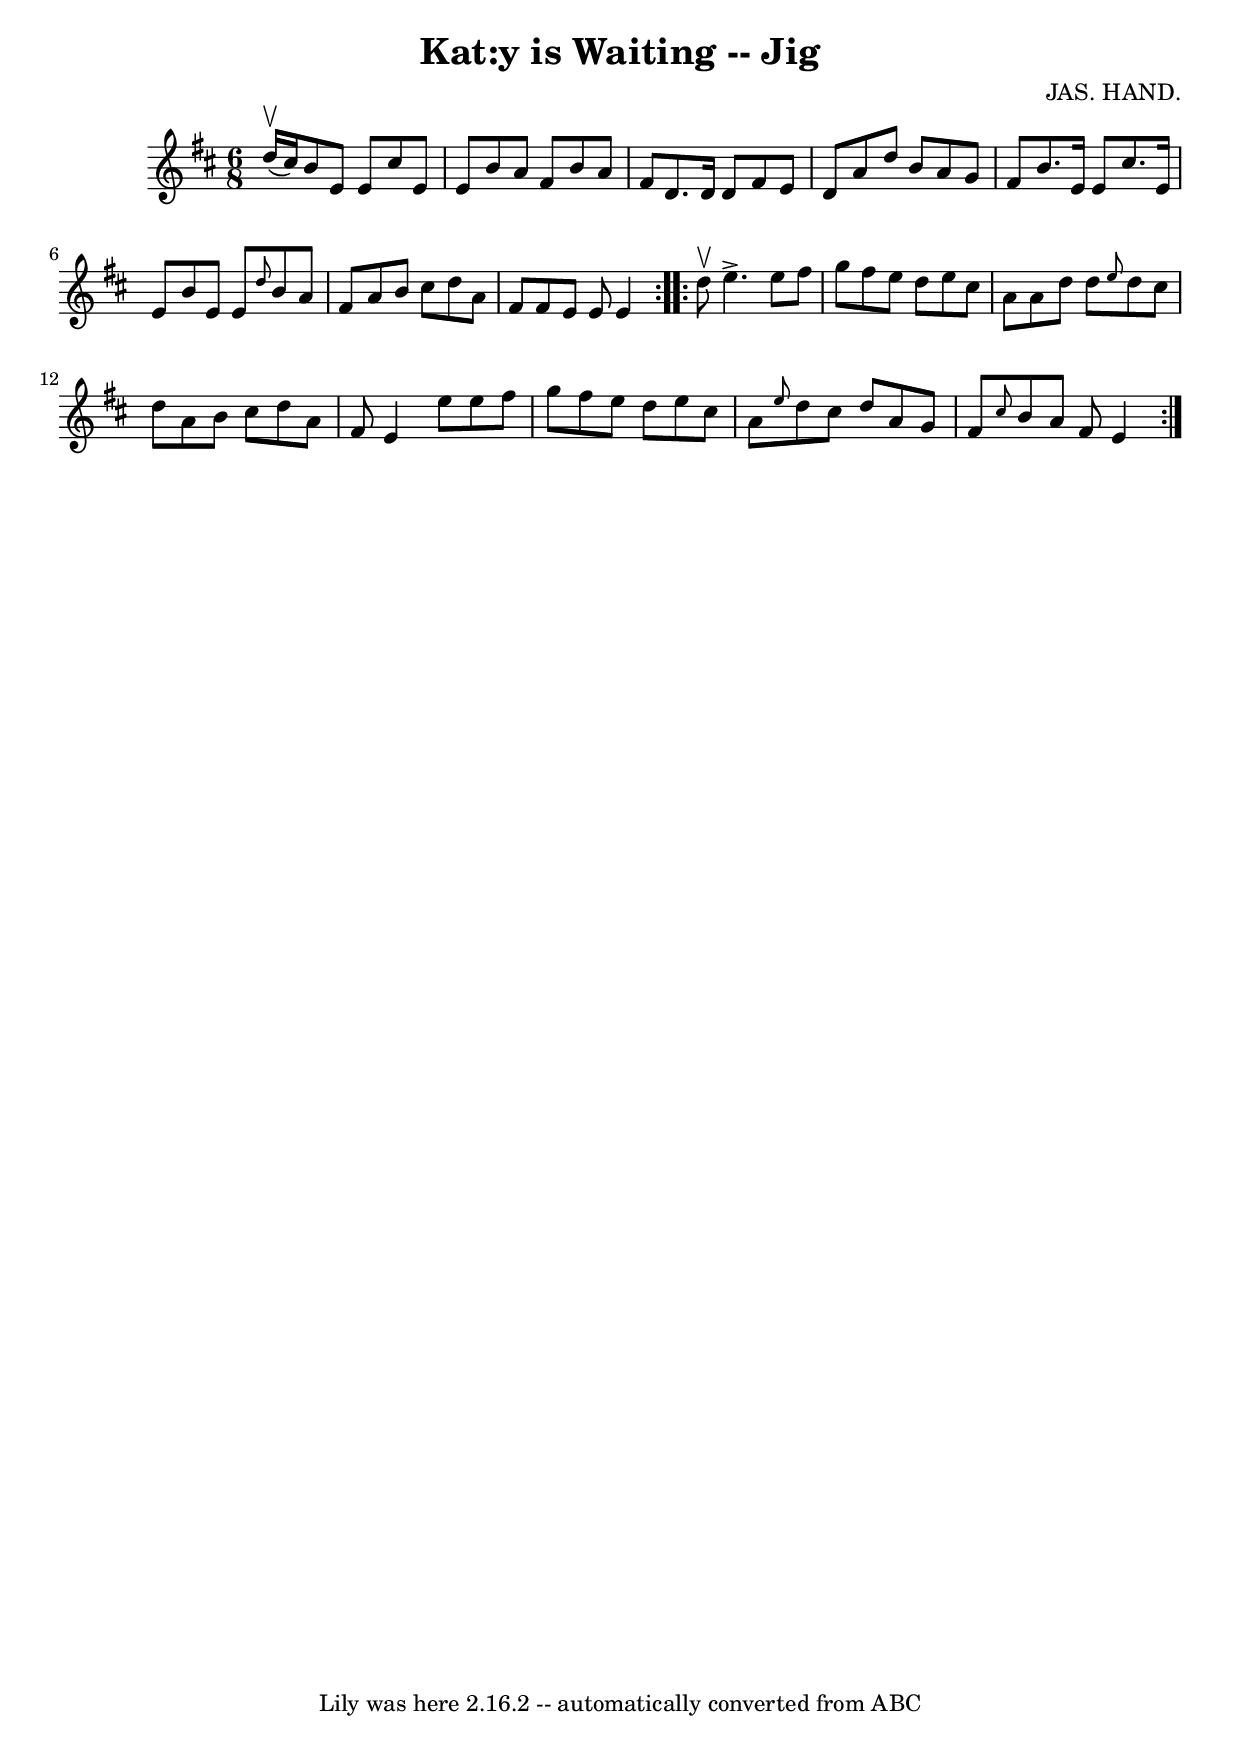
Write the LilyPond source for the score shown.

\version "2.7.40"
\include "Mammoth.ily"
\header {
	book = "Ryan's Mammoth Collection"
	composer = "JAS. HAND."
	crossRefNumber = "1"
	footnotes = "\\\\83 421"
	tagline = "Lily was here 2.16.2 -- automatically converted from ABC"
	title = "Kat:y is Waiting -- Jig"
}
voicedefault =  {
\set Score.defaultBarType = "empty"

\repeat volta 2 {
\time 6/8 \key e \dorian d''16^\upbow(cis''16) |
 b'8 e'8 
 e'8 cis''8 e'8 e'8    |
 b'8 a'8 fis'8 b'8 a'8  
 fis'8    |
 d'8. d'16 d'8 fis'8 e'8 d'8    |
   
a'8 d''8 b'8 a'8 g'8 fis'8    |
 b'8. e'16 e'8   
 cis''8. e'16 e'8    |
 b'8 e'8 e'8  \grace { d''8  }   
b'8 a'8 fis'8    |
 a'8 b'8 cis''8 d''8 a'8 fis'8  
  |
 fis'8 e'8 e'8 e'4    }     \repeat volta 2 { d''8 
^\upbow |
 e''4.^\accent e''8 fis''8 g''8    |
   
fis''8 e''8 d''8 e''8 cis''8 a'8    |
 a'8 d''8    
d''8  \grace { e''8  } d''8 cis''8 d''8    |
 a'8 b'8    
cis''8 d''8 a'8 fis'8    |
 e'4 e''8 e''8 fis''8    
g''8    |
 fis''8 e''8 d''8 e''8 cis''8 a'8    |
 
\grace { e''8  } d''8 cis''8 d''8 a'8 g'8 fis'8    |
 
\grace { cis''8  } b'8 a'8 fis'8 e'4    }   
}

\score{
    <<

	\context Staff="default"
	{
	    \voicedefault 
	}

    >>
	\layout {
	}
	\midi {}
}
